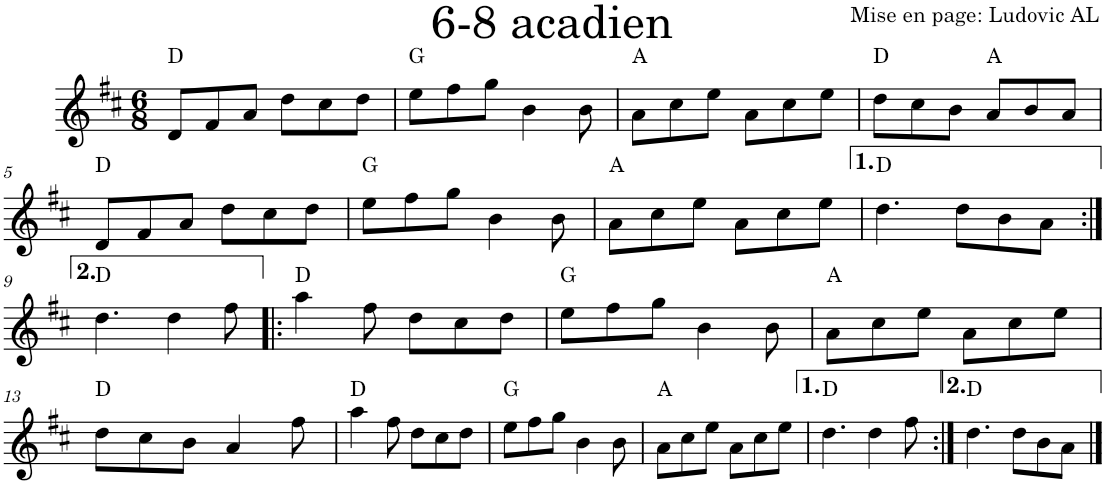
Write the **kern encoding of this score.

**kern	**harte
*part1	*part1
*staff1	*
*I"Violon	*
*I'Vln.	*
*clefG2	*
*k[f#c#]	*
*M6/8	*
=1	=1
8d/L	D:maj
8f#/	.
8a/J	.
8dd\L	.
8cc#\	.
8dd\J	.
=2	=2
8ee\L	G:maj
8ff#\	.
8gg\J	.
4b\	.
8b\	.
=3	=3
8a\L	A:maj
8cc#\	.
8ee\J	.
8a\L	.
8cc#\	.
8ee\J	.
=4	=4
8dd\L	D:maj
8cc#\	.
8b\J	.
8a/L	A:maj
8b/	.
8a/J	.
!!LO:LB:g=z
=5	=5
8d/L	D:maj
8f#/	.
8a/J	.
8dd\L	.
8cc#\	.
8dd\J	.
=6	=6
8ee\L	G:maj
8ff#\	.
8gg\J	.
4b\	.
8b\	.
=7	=7
8a\L	A:maj
8cc#\	.
8ee\J	.
8a\L	.
8cc#\	.
8ee\J	.
=8	=8
4.dd\	D:maj
8dd\L	.
8b\	.
8a\J	.
!!LO:LB:g=z
=9:|!	=9:|!
4.dd\	D:maj
4dd\	.
8ff#\	.
=10!|:	=10!|:
4aa\	D:maj
8ff#\	.
8dd\L	.
8cc#\	.
8dd\J	.
=11	=11
8ee\L	G:maj
8ff#\	.
8gg\J	.
4b\	.
8b\	.
=12	=12
8a\L	A:maj
8cc#\	.
8ee\J	.
8a\L	.
8cc#\	.
8ee\J	.
!!LO:LB:g=z
=13	=13
8dd\L	D:maj
8cc#\	.
8b\J	.
4a/	.
8ff#\	.
=14	=14
4aa\	D:maj
8ff#\	.
8dd\L	.
8cc#\	.
8dd\J	.
=15	=15
8ee\L	G:maj
8ff#\	.
8gg\J	.
4b\	.
8b\	.
=16	=16
8a\L	A:maj
8cc#\	.
8ee\J	.
8a\L	.
8cc#\	.
8ee\J	.
=17	=17
4.dd\	D:maj
4dd\	.
8ff#\	.
=18:|!	=18:|!
4.dd\	D:maj
8dd\L	.
8b\	.
8a\J	.
==	==
*-	*-
